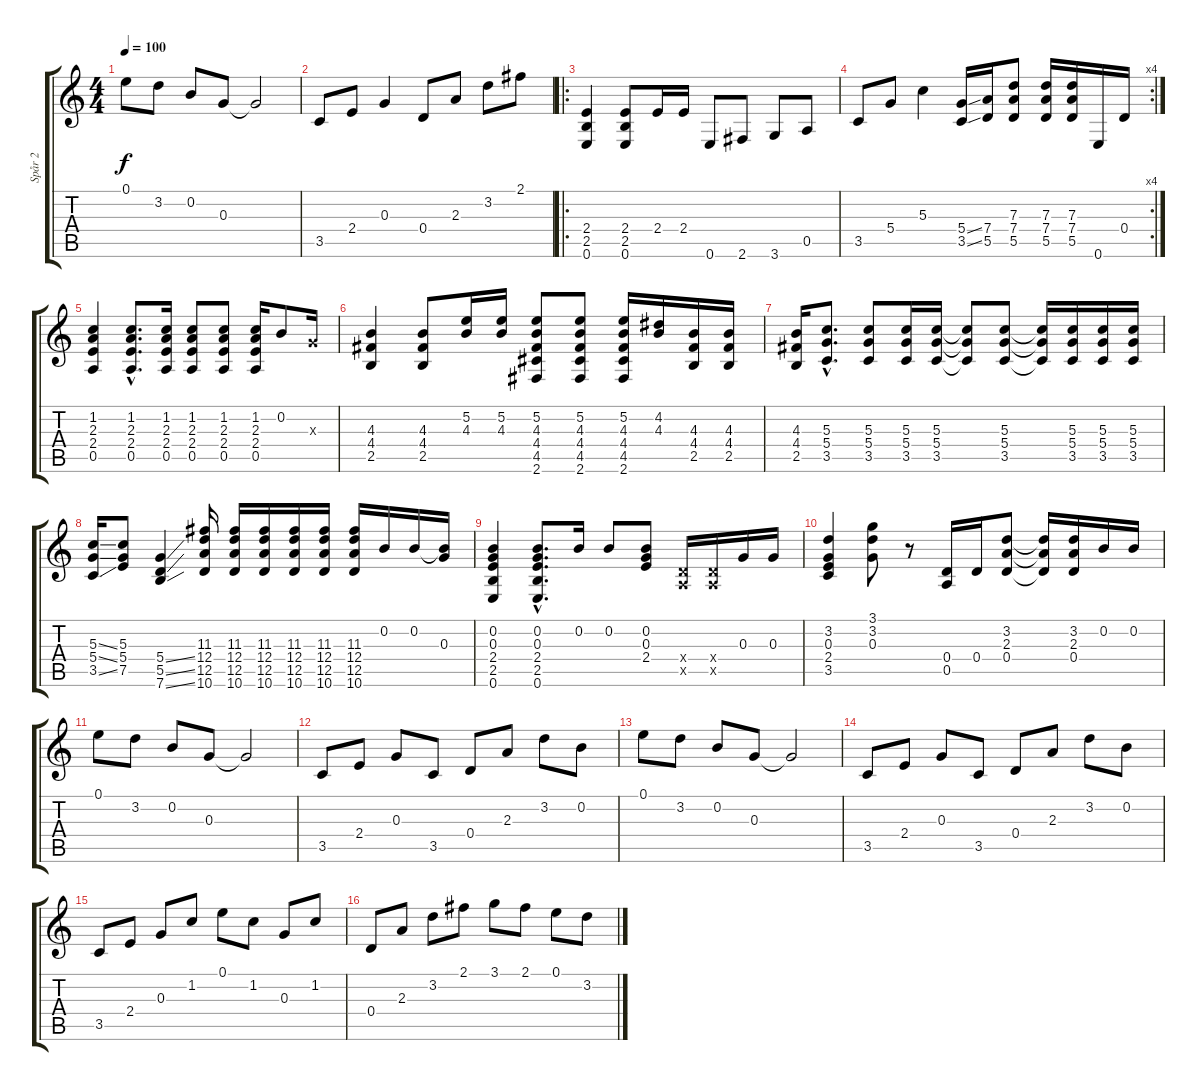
\track ("Spår 2" "Spår 2") {instrument overdrivenguitar}
\staff {score tabs}
\tuning (E4 B3 G3 D3 A2 E2) {hide}
\ts (4 4)
\tempo 100
\clef g2
\ks c
0.1.8{dy f} 3.2.8 0.2.8 0.3.8 0.3{t}.2 |
3.5.8 2.4.8 0.3.4 0.4.8 2.3.8 3.2.8 2.1.8 |
\ro
(2.4 2.5 0.6).4{instrument overdrivenguitar} (2.4 2.5 0.6).8 2.4.16 2.4.16 0.6.8 2.6.8 3.6.8 0.5.8 |
\rc 4
3.5.8 5.4.8 5.3.4 (5.4{ss} 3.5{ss}).16 (7.4 5.5).16 (7.3 7.4 5.5).8 (7.3 7.4 5.5).16 (7.3 7.4 5.5).16 0.6.16 0.4.16 |
(1.2 2.3 2.4 0.5).4 (1.2{hac} 2.3{hac} 2.4{hac} 0.5{hac}).8{d} (1.2 2.3 2.4 0.5).16 (1.2 2.3 2.4 0.5).8 (1.2 2.3 2.4 0.5).8 (1.2 2.3 2.4 0.5).16 0.2.8 0.3{x}.16 |
(4.3 4.4 2.5).4 (4.3 4.4 2.5).8 (5.2 4.3).16 (5.2 4.3).16 (5.2 4.3 4.4 4.5 2.6).8 (5.2 4.3 4.4 4.5 2.6).8 (5.2 4.3 4.4 4.5 2.6).16 (4.2 4.3).16 (4.3 4.4 2.5).16 (4.3 4.4 2.5).16 |
(4.3 4.4 2.5).16 (5.3{hac} 5.4{hac} 3.5{hac}).8{d} (5.3 5.4 3.5).8 (5.3 5.4 3.5).16 (5.3 5.4 3.5).16 (5.3{t} 5.4{t} 3.5{t}).8 (5.3 5.4 3.5).8 (5.3{t} 5.4{t} 3.5{t}).16 (5.3 5.4 3.5).16 (5.3 5.4 3.5).16 (5.3 5.4 3.5).16 |
(5.3{ss} 5.4{ss} 3.5{ss}).16 (5.3 5.4 7.5).8 (5.4{ss} 5.5{ss} 7.6{ss}).4 (11.3 12.4 12.5 10.6).16 (11.3 12.4 12.5 10.6).16 (11.3 12.4 12.5 10.6).16 (11.3 12.4 12.5 10.6).16 (11.3 12.4 12.5 10.6).16 (11.3 12.4 12.5 10.6).16 0.2.16 0.2.16 (0.2{t} 0.3).16 |
(0.2 0.3 2.4 2.5 0.6).4 (0.2{hac} 0.3{hac} 2.4{hac} 2.5{hac} 0.6{hac}).8{d} 0.2.16 0.2.8 (0.2 0.3 2.4).8 (0.4{x} 0.5{x}).16 (0.4{x} 0.5{x}).16 0.3.16 0.3.16 |
(3.2 0.3 2.4 3.5).4 (3.1 3.2 0.3).8 r.8 (0.4 0.5).16 0.4.16 (3.2 2.3 0.4).8 (3.2{t} 2.3{t} 0.4{t}).16 (3.2 2.3 0.4).16 0.2.16 0.2.16 |
0.1.8{instrument electricguitarclean} 3.2.8 0.2.8 0.3.8 0.3{t}.2 |
3.5.8 2.4.8 0.3.8 3.5.8 0.4.8 2.3.8 3.2.8 0.2.8 |
0.1.8 3.2.8 0.2.8 0.3.8 0.3{t}.2 |
3.5.8 2.4.8 0.3.8 3.5.8 0.4.8 2.3.8 3.2.8 0.2.8 |
3.5.8 2.4.8 0.3.8 1.2.8 0.1.8 1.2.8 0.3.8 1.2.8 |
0.4.8 2.3.8 3.2.8 2.1.8 3.1.8 2.1.8 0.1.8 3.2.8
